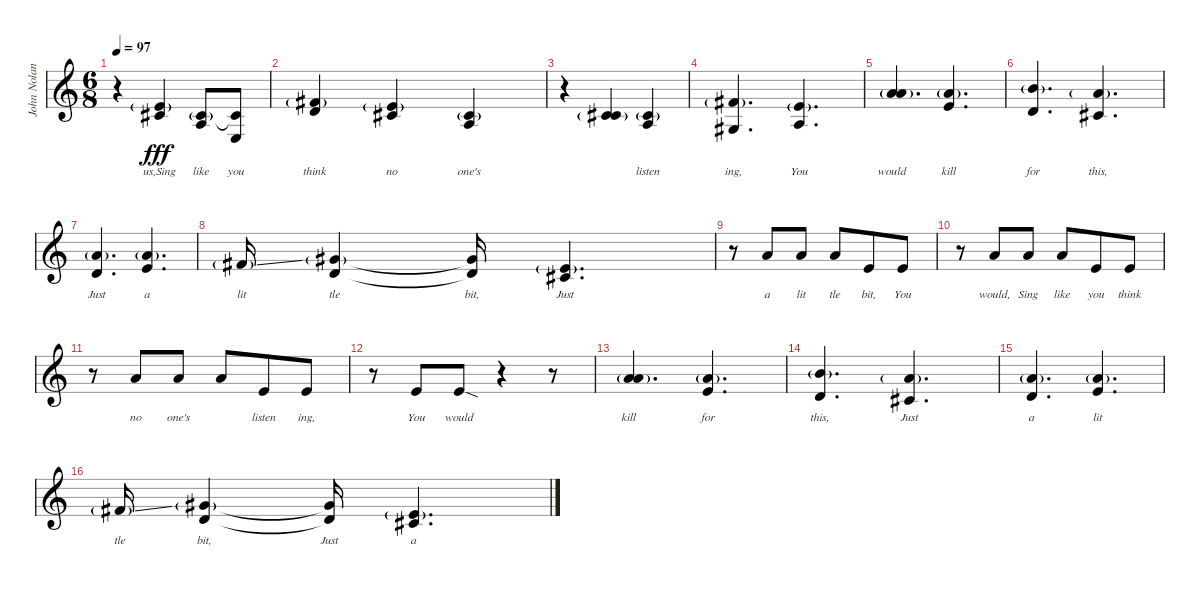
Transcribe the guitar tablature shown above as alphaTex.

\track ("John Nolan, Michelle DaRosa" "John Nolan") {instrument cello}
\staff {score}
\tuning (E4 B3 G3 D3 A2 E2) {hide}
\ts (6 8)
\tempo 97
\clef g2
\ks c
r.4{dy fff} (5.2{g} 6.3).4{lyrics (0 "us,Sing") lyrics (1 "") lyrics (2 "") lyrics (3 "") lyrics (4 "")} (6.3{g} 7.4).8{lyrics (0 "like") lyrics (1 "") lyrics (2 "") lyrics (3 "") lyrics (4 "")} (6.3{t} 7.5).8{lyrics (0 "you") lyrics (1 "") lyrics (2 "") lyrics (3 "") lyrics (4 "")} |
(7.2{g} 7.3).4{lyrics (0 "think") lyrics (1 "") lyrics (2 "") lyrics (3 "") lyrics (4 "")} (5.2{g} 6.3).4{lyrics (0 "no") lyrics (1 "") lyrics (2 "") lyrics (3 "") lyrics (4 "")} (6.3{g} 7.4).4{lyrics (0 "one's") lyrics (1 "") lyrics (2 "") lyrics (3 "") lyrics (4 "")} |
r.4 (2.2{g} 6.3).4{lyrics (0 "") lyrics (1 "") lyrics (2 "") lyrics (3 "") lyrics (4 "")} (2.2{g} 7.4).4{lyrics (0 "listen") lyrics (1 "") lyrics (2 "") lyrics (3 "") lyrics (4 "")} |
(7.2{g} 6.4).4{d lyrics (0 "ing,") lyrics (1 "") lyrics (2 "") lyrics (3 "") lyrics (4 "")} (5.2{g} 7.4).4{d lyrics (0 "You") lyrics (1 "") lyrics (2 "") lyrics (3 "") lyrics (4 "")} |
(5.1{g} 10.2).4{d lyrics (0 "would") lyrics (1 "") lyrics (2 "") lyrics (3 "") lyrics (4 "")} (5.1{g} 5.2).4{d lyrics (0 "kill") lyrics (1 "") lyrics (2 "") lyrics (3 "") lyrics (4 "")} |
(7.1{g} 3.2).4{d lyrics (0 "for") lyrics (1 "") lyrics (2 "") lyrics (3 "") lyrics (4 "")} (5.1{g} 2.2).4{d lyrics (0 "this,") lyrics (1 "") lyrics (2 "") lyrics (3 "") lyrics (4 "")} |
(5.1{g} 3.2).4{d lyrics (0 "Just") lyrics (1 "") lyrics (2 "") lyrics (3 "") lyrics (4 "")} (5.1{g} 5.2).4{d lyrics (0 "a") lyrics (1 "") lyrics (2 "") lyrics (3 "") lyrics (4 "")} |
2.1{ss g}.16{lyrics (0 "lit") lyrics (1 "") lyrics (2 "") lyrics (3 "") lyrics (4 "")} (4.1{g} 3.2).4{lyrics (0 "tle") lyrics (1 "") lyrics (2 "") lyrics (3 "") lyrics (4 "")} (4.1{t} 3.2{t}).16{lyrics (0 "bit,") lyrics (1 "") lyrics (2 "") lyrics (3 "") lyrics (4 "")} (0.1{g} 2.2).4{d lyrics (0 "Just") lyrics (1 "") lyrics (2 "") lyrics (3 "") lyrics (4 "")} |
r.8 5.1.8{lyrics (0 "a") lyrics (1 "") lyrics (2 "") lyrics (3 "") lyrics (4 "")} 5.1.8{lyrics (0 "lit") lyrics (1 "") lyrics (2 "") lyrics (3 "") lyrics (4 "")} 5.1.8{lyrics (0 "tle") lyrics (1 "") lyrics (2 "") lyrics (3 "") lyrics (4 "")} 0.1.8{lyrics (0 "bit,") lyrics (1 "") lyrics (2 "") lyrics (3 "") lyrics (4 "")} 0.1.8{lyrics (0 "You") lyrics (1 "") lyrics (2 "") lyrics (3 "") lyrics (4 "")} |
r.8 5.1.8{lyrics (0 "would,") lyrics (1 "") lyrics (2 "") lyrics (3 "") lyrics (4 "")} 5.1.8{lyrics (0 "Sing") lyrics (1 "") lyrics (2 "") lyrics (3 "") lyrics (4 "")} 5.1.8{lyrics (0 "like") lyrics (1 "") lyrics (2 "") lyrics (3 "") lyrics (4 "")} 0.1.8{lyrics (0 "you") lyrics (1 "") lyrics (2 "") lyrics (3 "") lyrics (4 "")} 0.1.8{lyrics (0 "think") lyrics (1 "") lyrics (2 "") lyrics (3 "") lyrics (4 "")} |
r.8 5.1.8{lyrics (0 "no") lyrics (1 "") lyrics (2 "") lyrics (3 "") lyrics (4 "")} 5.1.8{lyrics (0 "one's") lyrics (1 "") lyrics (2 "") lyrics (3 "") lyrics (4 "")} 5.1.8{lyrics (0 "") lyrics (1 "") lyrics (2 "") lyrics (3 "") lyrics (4 "")} 0.1.8{lyrics (0 "listen") lyrics (1 "") lyrics (2 "") lyrics (3 "") lyrics (4 "")} 0.1.8{lyrics (0 "ing,") lyrics (1 "") lyrics (2 "") lyrics (3 "") lyrics (4 "")} |
r.8 5.2.8{lyrics (0 "You") lyrics (1 "") lyrics (2 "") lyrics (3 "") lyrics (4 "")} 5.2{sod}.8{lyrics (0 "would") lyrics (1 "") lyrics (2 "") lyrics (3 "") lyrics (4 "")} r.4 r.8 |
(5.1{g} 10.2).4{d lyrics (0 "kill") lyrics (1 "") lyrics (2 "") lyrics (3 "") lyrics (4 "")} (5.1{g} 5.2).4{d lyrics (0 "for") lyrics (1 "") lyrics (2 "") lyrics (3 "") lyrics (4 "")} |
(7.1{g} 3.2).4{d lyrics (0 "this,") lyrics (1 "") lyrics (2 "") lyrics (3 "") lyrics (4 "")} (5.1{g} 2.2).4{d lyrics (0 "Just") lyrics (1 "") lyrics (2 "") lyrics (3 "") lyrics (4 "")} |
(5.1{g} 3.2).4{d lyrics (0 "a") lyrics (1 "") lyrics (2 "") lyrics (3 "") lyrics (4 "")} (5.1{g} 5.2).4{d lyrics (0 "lit") lyrics (1 "") lyrics (2 "") lyrics (3 "") lyrics (4 "")} |
2.1{ss g}.16{lyrics (0 "tle") lyrics (1 "") lyrics (2 "") lyrics (3 "") lyrics (4 "")} (4.1{g} 3.2).4{lyrics (0 "bit,") lyrics (1 "") lyrics (2 "") lyrics (3 "") lyrics (4 "")} (4.1{t} 3.2{t}).16{lyrics (0 "Just") lyrics (1 "") lyrics (2 "") lyrics (3 "") lyrics (4 "")} (0.1{g} 2.2).4{d lyrics (0 "a") lyrics (1 "") lyrics (2 "") lyrics (3 "") lyrics (4 "")}
